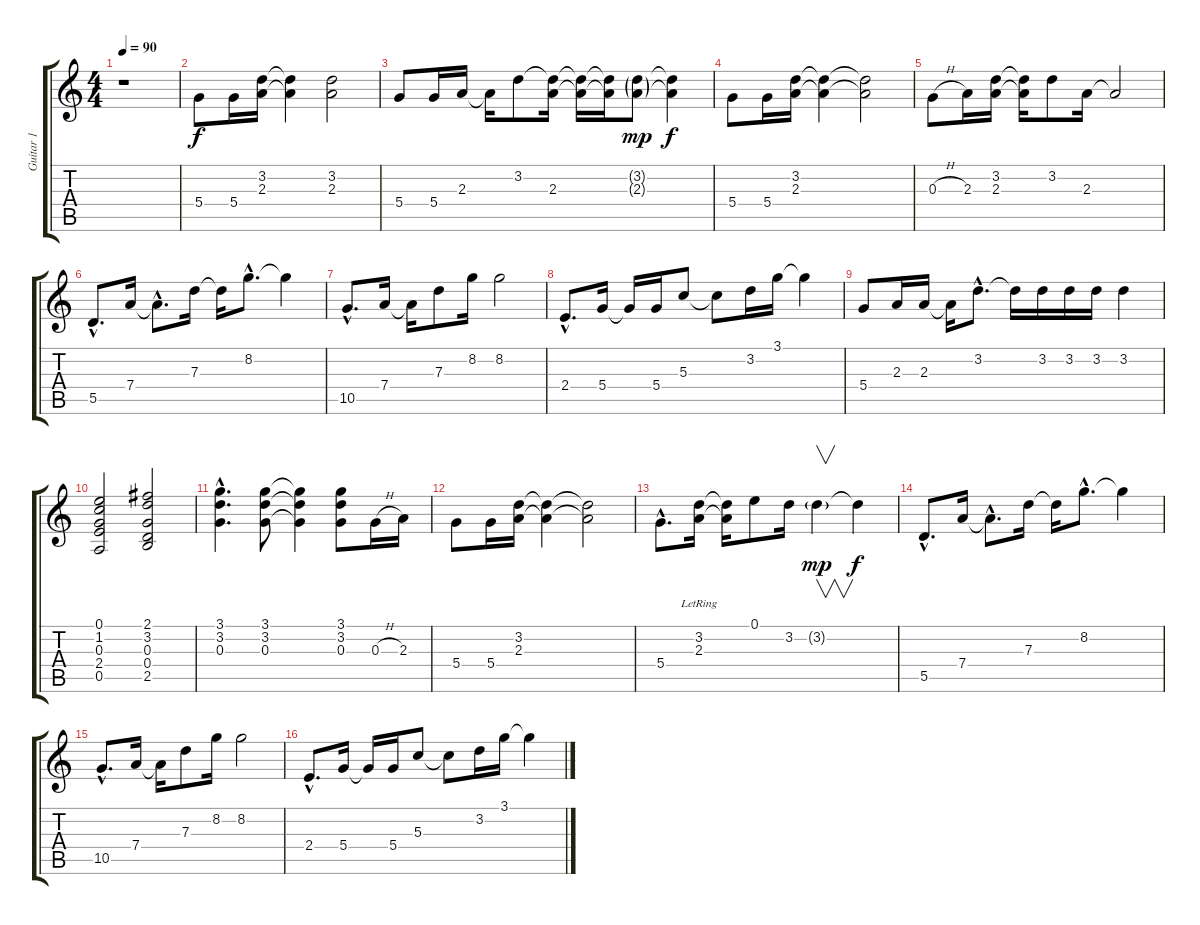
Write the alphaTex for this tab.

\track ("Guitar 1" "Guitar 1") {instrument electricguitarjazz}
\staff {score tabs}
\tuning (E4 B3 G3 D3 A2 E2) {hide}
\ts (4 4)
\tempo 90
\clef g2
\ks c
r.1{dy f} |
5.4.8 5.4.16 (3.2 2.3).16 (3.2{t} 2.3{t}).4 (3.2 2.3).2 |
5.4.8 5.4.16 2.3.16 2.3{t}.16 3.2.8 (3.2{t} 2.3).16 (3.2{t} 2.3{t}).16 (3.2{t} 2.3{t}).16 (3.2{g} 2.3{g}).8{dy mp} (3.2{t} 2.3{t}).4{dy f} |
5.4.8 5.4.16 (3.2 2.3).16 (3.2{t} 2.3{t}).4 (3.2{t} 2.3{t}).2 |
0.3{h}.8 2.3.16 (3.2 2.3).16 (3.2{t} 2.3{t}).16 3.2.8 2.3.16 2.3{t}.2 |
5.5{hac}.8{d} 7.4.16 7.4{hac t}.8{d} 7.3.16 7.3{t}.16 8.2{hac}.8{d} 8.2{t}.4 |
10.5{hac}.8{d} 7.4.16 7.4{t}.16 7.3.8 8.2.16 8.2.2 |
2.4{hac}.8{d} 5.4.16 5.4{t}.16 5.4.16 5.3.8 5.3{t}.8 3.2.16 3.1.16 3.1{t}.4 |
5.4.8 2.3.16 2.3.16 2.3{t}.16 3.2{hac}.8{d} 3.2{t}.16 3.2.16 3.2.16 3.2.16 3.2.4 |
(0.1 1.2 0.3 2.4 0.5).2 (2.1 3.2 0.3 0.4 2.5).2 |
(3.1{hac} 3.2{hac} 0.3{hac}).4{d} (3.1 3.2 0.3).8 (3.1{t} 3.2{t} 0.3{t}).4 (3.1 3.2 0.3).8 0.3{h}.16 2.3.16 |
5.4.8 5.4.16 (3.2 2.3).16 (3.2{t} 2.3{t}).4 (3.2{t} 2.3{t}).2 |
5.4{hac}.8{d} (3.2{lr} 2.3{lr}).16 (3.2{t} 2.3{t}).16 0.1.8 3.2.16 3.2{g}.4{v dy mp} 3.2{t}.4{dy f} |
5.5{hac}.8{d} 7.4.16 7.4{hac t}.8{d} 7.3.16 7.3{t}.16 8.2{hac}.8{d} 8.2{t}.4 |
10.5{hac}.8{d} 7.4.16 7.4{t}.16 7.3.8 8.2.16 8.2.2 |
2.4{hac}.8{d} 5.4.16 5.4{t}.16 5.4.16 5.3.8 5.3{t}.8 3.2.16 3.1.16 3.1{t}.4
